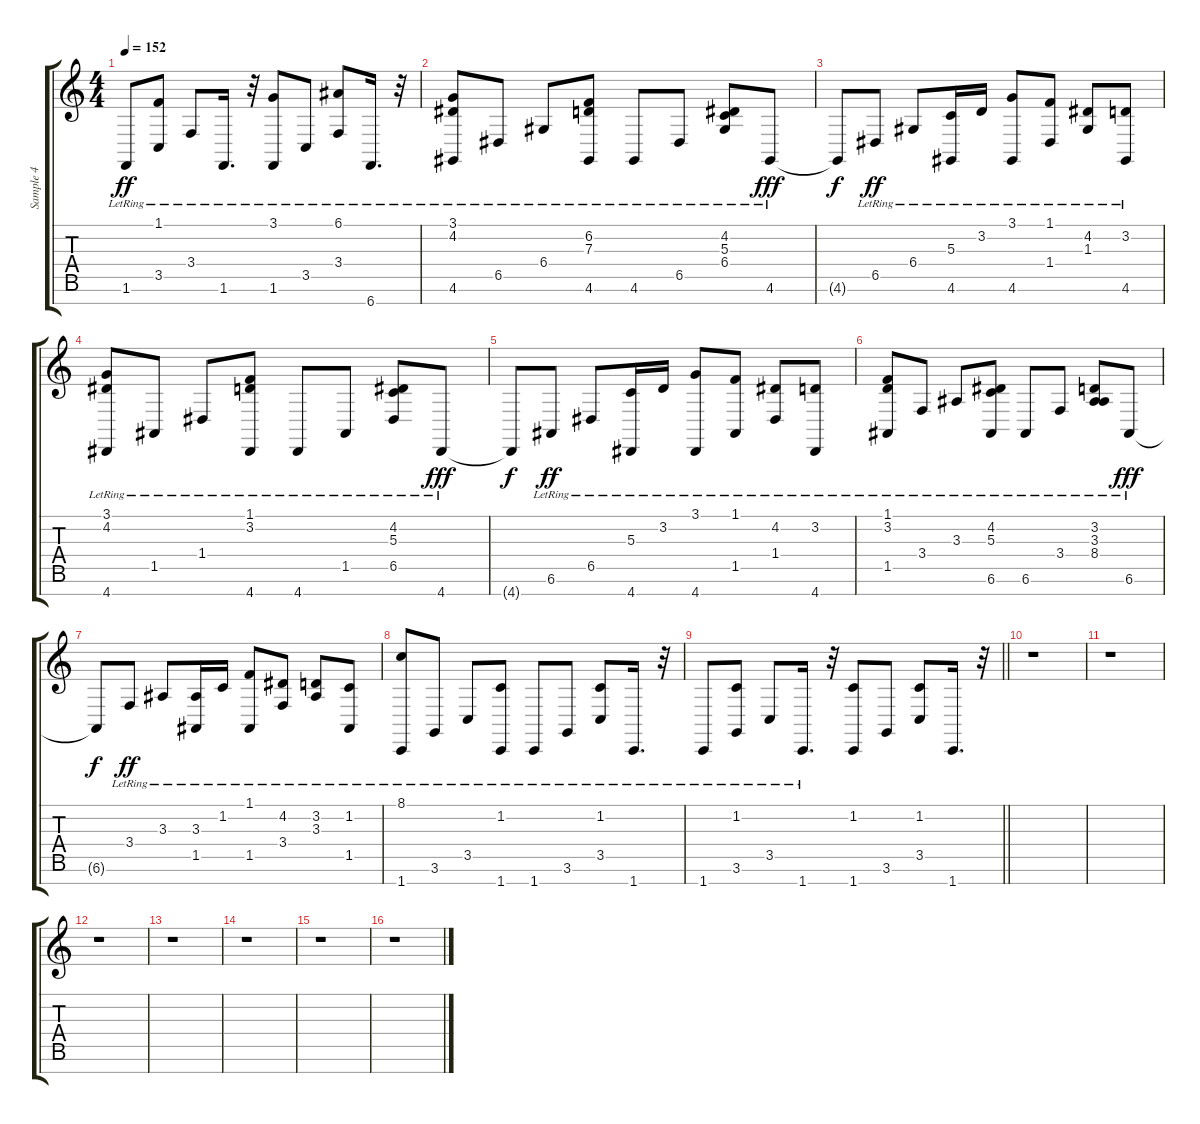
\track ("Sample 4" "Sample 4") {instrument electricgrandpiano}
\staff {score tabs}
\tuning (E4 B3 G3 D3 A2 E2 B1) {hide}
\ts (4 4)
\tempo 152
\clef g2
\ks c
1.6{lr}.8{dy ff} (1.1{lr} 3.5{lr}).8 3.4{lr}.8 1.6{lr}.16{d} r.32 (3.1{lr} 1.6{lr}).8 3.5{lr}.8 (6.1{lr} 3.4{lr}).8 6.7{lr}.16{d} r.32 |
(3.1{lr} 4.2{lr} 4.6{lr}).8 6.5{lr}.8 6.4{lr}.8 (6.2{lr} 7.3{lr} 4.6{lr}).8 4.6{lr}.8 6.5{lr}.8 (4.2{lr} 5.3{lr} 6.4{lr}).8 4.6{lr}.8{dy fff} |
4.6{t}.8{dy f} 6.5{lr}.8{dy ff} 6.4{lr}.8 (5.3{lr} 4.6{lr}).16 3.2{lr}.16 (3.1{lr} 4.6{lr}).8 (1.1{lr} 1.4{lr}).8 (4.2{lr} 1.3{lr}).8 (3.2{lr} 4.6{lr}).8 |
(3.1{lr} 4.2{lr} 4.7{lr}).8 1.5{lr}.8 1.4{lr}.8 (1.1{lr} 3.2{lr} 4.7{lr}).8 4.7{lr}.8 1.5{lr}.8 (4.2{lr} 5.3{lr} 6.5{lr}).8 4.7{lr}.8{dy fff} |
4.7{t}.8{dy f} 6.6{lr}.8{dy ff} 6.5{lr}.8 (5.3{lr} 4.7{lr}).16 3.2{lr}.16 (3.1{lr} 4.7{lr}).8 (1.1{lr} 1.5{lr}).8 (4.2{lr} 1.4{lr}).8 (3.2{lr} 4.7{lr}).8 |
(1.1{lr} 3.2{lr} 1.5{lr}).8 3.4{lr}.8 3.3{lr}.8 (4.2{lr} 5.3{lr} 6.6{lr}).8 6.6{lr}.8 3.4{lr}.8 (3.2{lr} 3.3{lr} 8.4{lr}).8 6.6{lr}.8{dy fff} |
6.6{t}.8{dy f} 3.4{lr}.8{dy ff} 3.3{lr}.8 (3.3{lr} 1.5{lr}).16 1.2{lr}.16 (1.1{lr} 1.5{lr}).8 (4.2{lr} 3.4{lr}).8 (3.2{lr} 3.3{lr}).8 (1.2{lr} 1.5{lr}).8 |
(8.1{lr} 1.7{lr}).8 3.6{lr}.8 3.5{lr}.8 (1.2{lr} 1.7{lr}).8 1.7{lr}.8 3.6{lr}.8 (1.2{lr} 3.5{lr}).8 1.7{lr}.16{d} r.32 |
\barLineRight lightlight
1.7{lr}.8 (1.2{lr} 3.6{lr}).8 3.5{lr}.8 1.7{lr}.16{d} r.32 (1.2 1.7).8 3.6.8 (1.2 3.5).8 1.7.16{d} r.32 |
\section ("" " ")
r.1 |
r.1 |
r.1 |
r.1 |
r.1 |
r.1 |
r.1
